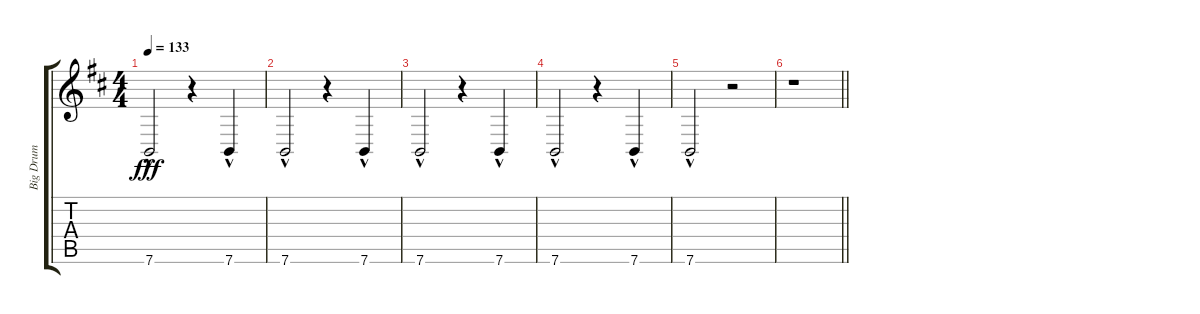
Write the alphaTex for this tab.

\track ("Big Drum" "Big Drum") {instrument taikodrum}
\staff {score tabs}
\tuning (E4 B3 G3 D3 A2 E2) {hide}
\ts (4 4)
\tempo 133
\clef g2
\ks bminor
7.6{hac}.2{dy fff} r.4 7.6{hac}.4 |
7.6{hac}.2 r.4 7.6{hac}.4 |
7.6{hac}.2 r.4 7.6{hac}.4 |
7.6{hac}.2 r.4 7.6{hac}.4 |
7.6{hac}.2 r.2 |
\barLineRight lightlight
r.1
